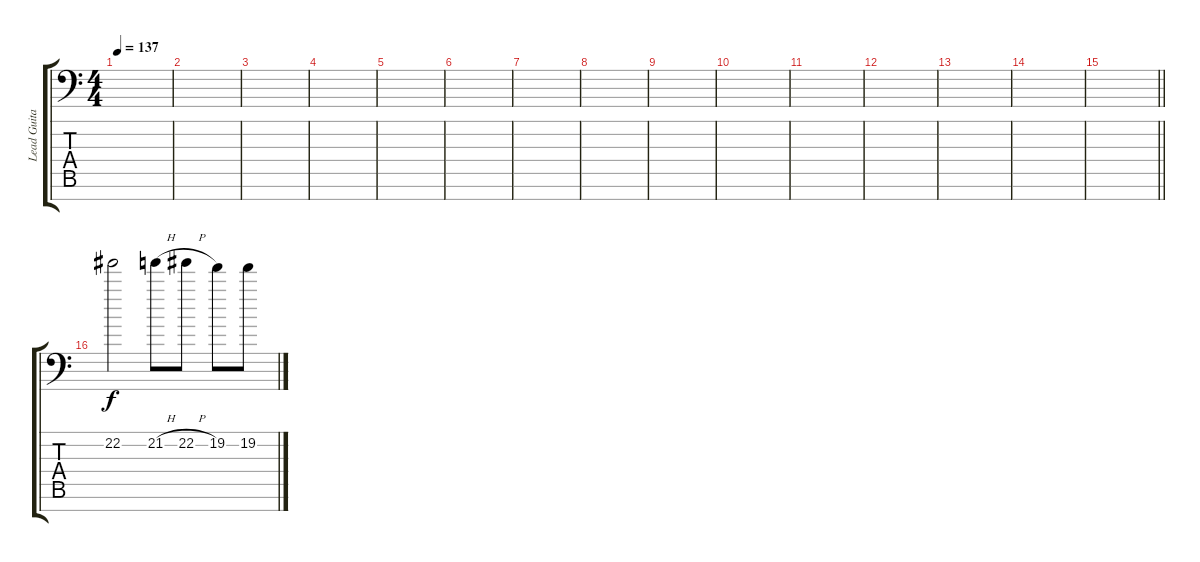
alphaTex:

\track ("Lead Guitar #2" "Lead Guita") {instrument electricguitarmuted}
\staff {score tabs}
\tuning (Eb4 Bb3 F3 Eb3 Bb2 F2 Bb1) {hide}
\ts (4 4)
\tempo 137
\clef f4
\ks c
|
|
|
|
|
|
|
|
|
|
|
|
|
|
\barLineRight lightlight
|
\section ("" "")
22.2.2 21.2{h}.8 22.2{h}.8 19.2.8 19.2.8
